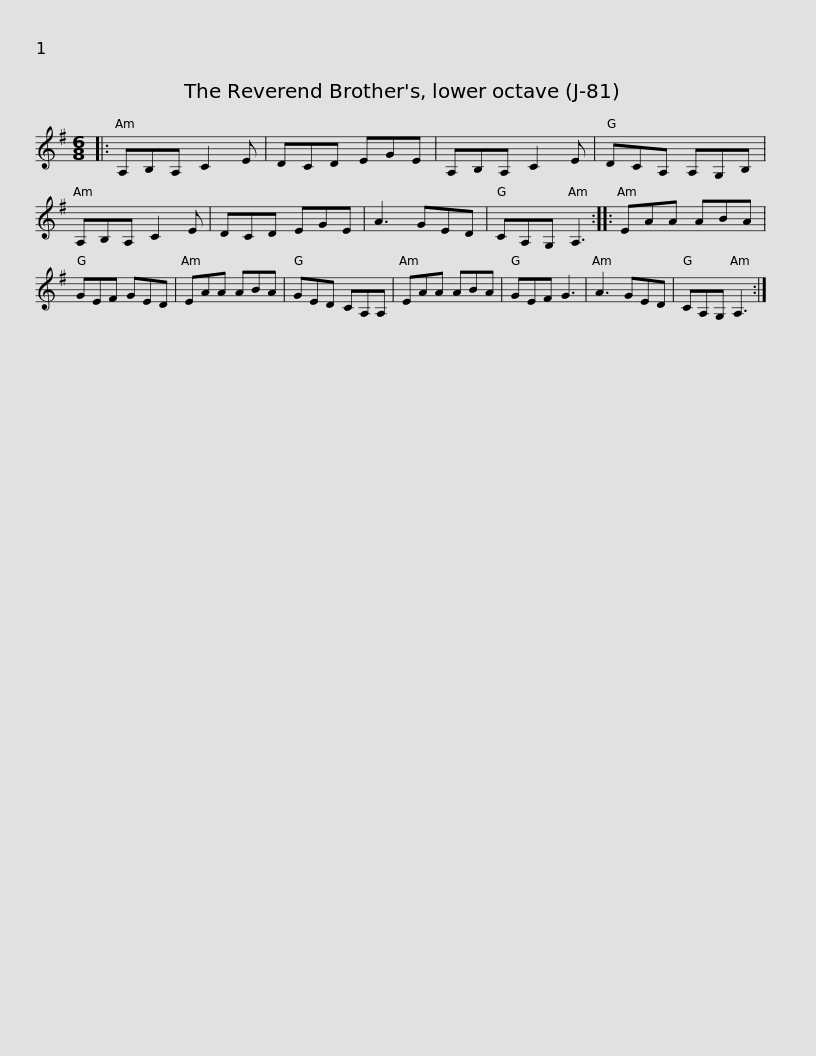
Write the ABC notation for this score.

X:1
L:1/8
M:6/8
I:linebreak $
K:G
V:1 treble
V:1
|: A,B,A, C2 E | DCD EGE | A,B,A, C2 E | DCA, A,G,B, | A,B,A, C2 E | %5
 DCD EGE |$ A3 GED | CA,G, A,3 :: EAA ABA | GEF GED | %10
 EAA ABA | GED CA,A, | EAA ABA |$ GEF G3 | A3 GED | %15
 CA,G, A,3 :| %16
